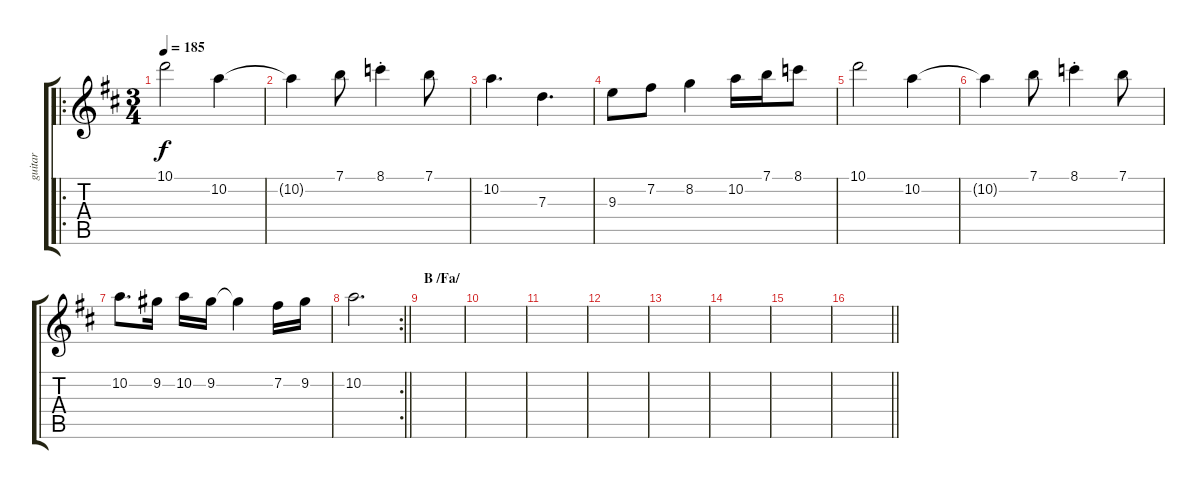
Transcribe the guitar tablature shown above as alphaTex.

\track ("guitar" "guitar") {instrument acousticguitarsteel}
\staff {score tabs}
\tuning (E4 B3 G3 D3 A2 E2) {hide}
\ro
\ts (3 4)
\tempo 185
\clef g2
\ks d
10.1.2{dy f} 10.2.4 |
10.2{t}.4 7.1.8 8.1{st}.4 7.1.8 |
10.2.4{d} 7.3.4{d} |
9.3.8 7.2.8 8.2.4 10.2.16 7.1.16 8.1.8 |
10.1.2 10.2.4 |
10.2{t}.4 7.1.8 8.1{st}.4 7.1.8 |
10.2.8{d} 9.2.16 10.2.16 9.2.16 9.2{t}.4 7.2.16 9.2.16 |
\rc 2
\barLineRight lightlight
10.2.2{d} |
\section ("" "B /Fa/")
|
|
|
|
|
|
|
\barLineRight lightlight
